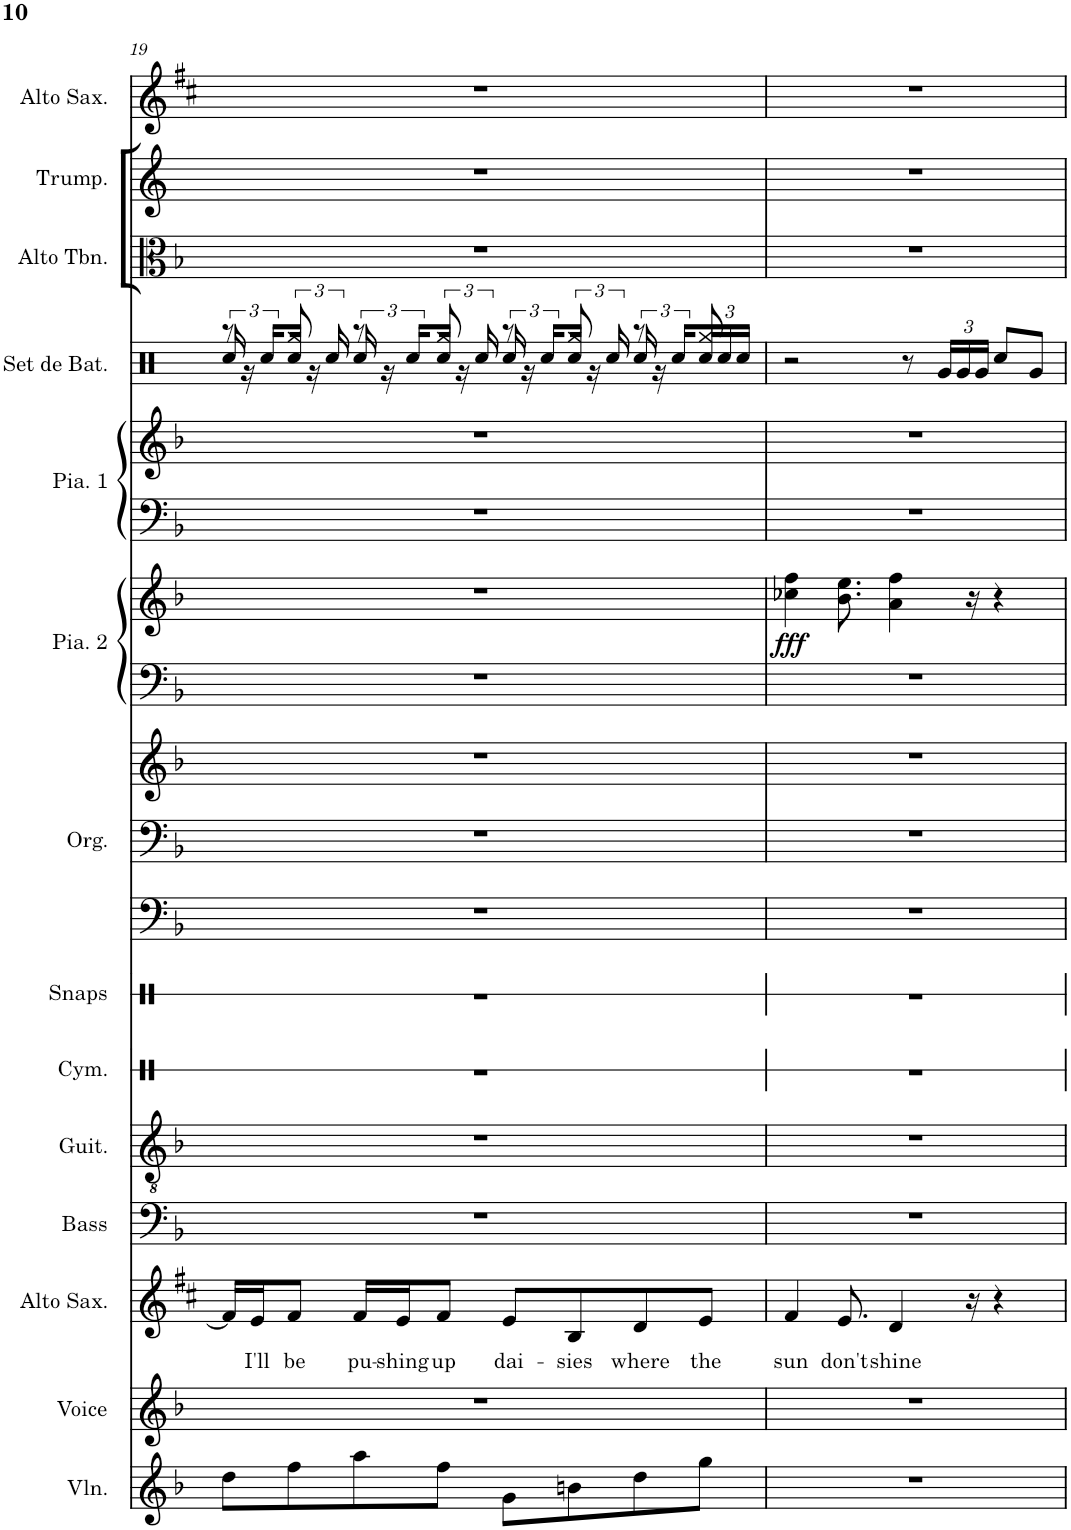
**kern	**kern	**kern	**text	**kern	**kern	**kern	**kern	**kern	**kern	**kern	**kern	**kern	**dynam	**kern	**kern	**kern	**kern	**kern	**kern
*part14	*part13	*part12	*part12	*part11	*part10	*part9	*part8	*part7	*part7	*part7	*part6	*part6	*part6	*part5	*part5	*part4	*part3	*part2	*part1
*staff18	*staff17	*staff16	*staff16	*staff15	*staff14	*staff13	*staff12	*staff11	*staff10	*staff9	*staff8	*staff7	*staff7/8	*staff6	*staff5	*staff4	*staff3	*staff2	*staff1
*I"Violin	*I"Voice	*I"Alto Saxophone	*	*I"Electric Bass	*I"Classical Guitar	*I"Cymbales	*I"Snaps	*I"Organ	*	*	*I"Piano 2	*	*	*I"Piano 1	*	*I"Set de batterie	*I"Alto Trombone	*I"Trumpet	*I"Alto Saxophone
*I'Vln.	*I'Voice	*I'Alto Sax.	*	*I'Bass	*I'Guit.	*I'Cym.	*I'Snaps	*I'Org.	*	*	*I'Pia. 2	*	*	*I'Pia. 1	*	*I'Set de Bat.	*I'Alto Tbn.	*I'Trump.	*I'Alto Sax.
!!LO:PB:g=z
*clefG2	*clefG2	*clefG2	*	*clefF4	*clefGv2	*clefX	*clefX	*clefF4	*clefF4	*clefG2	*clefF4	*clefG2	*	*clefF4	*clefG2	*clefX	*clefC3	*clefG2	*clefG2
*	*	*Trd5c9	*	*Trd7c12	*	*	*	*	*	*	*	*	*	*	*	*	*	*Trd-3c-5	*Trd5c9
*k[b-]	*k[b-]	*k[f#c#]	*	*k[b-]	*k[b-]	*k[]	*k[]	*k[b-]	*k[b-]	*k[b-]	*k[b-]	*k[b-]	*	*k[b-]	*k[b-]	*k[]	*k[b-]	*k[]	*k[f#c#]
*M4/4	*M4/4	*M4/4	*	*M4/4	*M4/4	*M4/4	*M4/4	*M4/4	*M4/4	*M4/4	*M4/4	*M4/4	*	*M4/4	*M4/4	*M4/4	*M4/4	*M4/4	*M4/4
=19	=19	=19	=19	=19	=19	=19	=19	=19	=19	=19	=19	=19	=19	=19	=19	=19	=19	=19	=19
*	*	*	*	*	*	*	*	*	*	*	*	*	*	*	*	*^	*	*	*
8dd\L	1r	16f#/LL]	.	1r	1r	1r	1r	1r	1r	1r	1r	1r	.	1r	1r	8r	24Rcc/	1r	1r	1r
.	.	.	.	.	.	.	.	.	.	.	.	.	.	.	.	.	24r	.	.	.
!	!	!	!LO:LY:b	!	!	!	!	!	!	!	!	!	!	!	!	!	!	!	!	!
.	.	16e/J	I'll	.	.	.	.	.	.	.	.	.	.	.	.	.	.	.	.	.
.	.	.	.	.	.	.	.	.	.	.	.	.	.	.	.	.	24Rcc/LL	.	.	.
!	!	!	!LO:LY:b	!	!	!	!	!	!	!	!	!	!	!	!	!	!	!	!	!
8ff\	.	8f#/J	be	.	.	.	.	.	.	.	.	.	.	.	.	8Rgg/	24Rcc/JJ	.	.	.
.	.	.	.	.	.	.	.	.	.	.	.	.	.	.	.	.	24r	.	.	.
.	.	.	.	.	.	.	.	.	.	.	.	.	.	.	.	.	24Rcc/	.	.	.
!	!	!	!LO:LY:b	!	!	!	!	!	!	!	!	!	!	!	!	!	!	!	!	!
8aa\	.	16f#/LL	pu-	.	.	.	.	.	.	.	.	.	.	.	.	8r	24Rcc/	.	.	.
.	.	.	.	.	.	.	.	.	.	.	.	.	.	.	.	.	24r	.	.	.
!	!	!	!LO:LY:b	!	!	!	!	!	!	!	!	!	!	!	!	!	!	!	!	!
.	.	16e/J	-shing	.	.	.	.	.	.	.	.	.	.	.	.	.	.	.	.	.
.	.	.	.	.	.	.	.	.	.	.	.	.	.	.	.	.	24Rcc/LL	.	.	.
!	!	!	!LO:LY:b	!	!	!	!	!	!	!	!	!	!	!	!	!	!	!	!	!
8ff\J	.	8f#/J	up	.	.	.	.	.	.	.	.	.	.	.	.	8Rgg/	24Rcc/JJ	.	.	.
.	.	.	.	.	.	.	.	.	.	.	.	.	.	.	.	.	24r	.	.	.
.	.	.	.	.	.	.	.	.	.	.	.	.	.	.	.	.	24Rcc/	.	.	.
!	!	!	!LO:LY:b	!	!	!	!	!	!	!	!	!	!	!	!	!	!	!	!	!
8g\L	.	8e/L	dai-	.	.	.	.	.	.	.	.	.	.	.	.	8r	24Rcc/	.	.	.
.	.	.	.	.	.	.	.	.	.	.	.	.	.	.	.	.	24r	.	.	.
.	.	.	.	.	.	.	.	.	.	.	.	.	.	.	.	.	24Rcc/LL	.	.	.
!	!	!	!LO:LY:b	!	!	!	!	!	!	!	!	!	!	!	!	!	!	!	!	!
8bn\	.	8B/	-sies	.	.	.	.	.	.	.	.	.	.	.	.	8Rgg/	24Rcc/JJ	.	.	.
.	.	.	.	.	.	.	.	.	.	.	.	.	.	.	.	.	24r	.	.	.
.	.	.	.	.	.	.	.	.	.	.	.	.	.	.	.	.	24Rcc/	.	.	.
!	!	!	!LO:LY:b	!	!	!	!	!	!	!	!	!	!	!	!	!	!	!	!	!
8dd\	.	8d/	where	.	.	.	.	.	.	.	.	.	.	.	.	8r	24Rcc/	.	.	.
.	.	.	.	.	.	.	.	.	.	.	.	.	.	.	.	.	24r	.	.	.
.	.	.	.	.	.	.	.	.	.	.	.	.	.	.	.	.	24Rcc/LL	.	.	.
!	!	!	!LO:LY:b	!	!	!	!	!	!	!	!	!	!	!	!	!	!	!	!	!
*	*	*	*	*	*	*	*	*	*	*	*	*	*	*	*	*	*Xbrackettup	*	*	*
8gg\J	.	8e/J	the	.	.	.	.	.	.	.	.	.	.	.	.	8Rgg/	24Rcc/	.	.	.
.	.	.	.	.	.	.	.	.	.	.	.	.	.	.	.	.	24Rcc/	.	.	.
.	.	.	.	.	.	.	.	.	.	.	.	.	.	.	.	.	24Rcc/JJ	.	.	.
=20	=20	=20	=20	=20	=20	=20	=20	=20	=20	=20	=20	=20	=20	=20	=20	=20	=20	=20	=20	=20
!	!	!	!LO:LY:b	!	!	!	!	!	!	!	!	!	!LO:DY:b	!	!	!	!	!	!	!
*	*	*	*	*	*	*	*	*	*	*	*	*	*	*	*	*v	*v	*	*	*
1r	1r	4f#/	sun	1r	1r	1r	1r	1r	1r	1r	1r	4cc-X\ 4ff\	fff	1r	1r	2r	1r	1r	1r
!	!	!	!LO:LY:b	!	!	!	!	!	!	!	!	!	!	!	!	!	!	!	!
.	.	8.e/	don't	.	.	.	.	.	.	.	.	8.b-\ 8.ee\	.	.	.	.	.	.	.
!	!	!	!LO:LY:b	!	!	!	!	!	!	!	!	!	!	!	!	!	!	!	!
.	.	4d/	shine	.	.	.	.	.	.	.	.	4a\ 4ff\	.	.	.	.	.	.	.
.	.	.	.	.	.	.	.	.	.	.	.	.	.	.	.	8r	.	.	.
.	.	.	.	.	.	.	.	.	.	.	.	.	.	.	.	24Rg/LL	.	.	.
.	.	.	.	.	.	.	.	.	.	.	.	.	.	.	.	24Rg/	.	.	.
.	.	16r	.	.	.	.	.	.	.	.	.	16r	.	.	.	.	.	.	.
.	.	.	.	.	.	.	.	.	.	.	.	.	.	.	.	24Rg/JJ	.	.	.
.	.	4r	.	.	.	.	.	.	.	.	.	4r	.	.	.	8Rcc/L	.	.	.
.	.	.	.	.	.	.	.	.	.	.	.	.	.	.	.	8Rg/J	.	.	.
=	=	=	=	=	=	=	=	=	=	=	=	=	=	=	=	=	=	=	=
*-	*-	*-	*-	*-	*-	*-	*-	*-	*-	*-	*-	*-	*-	*-	*-	*-	*-	*-	*-
